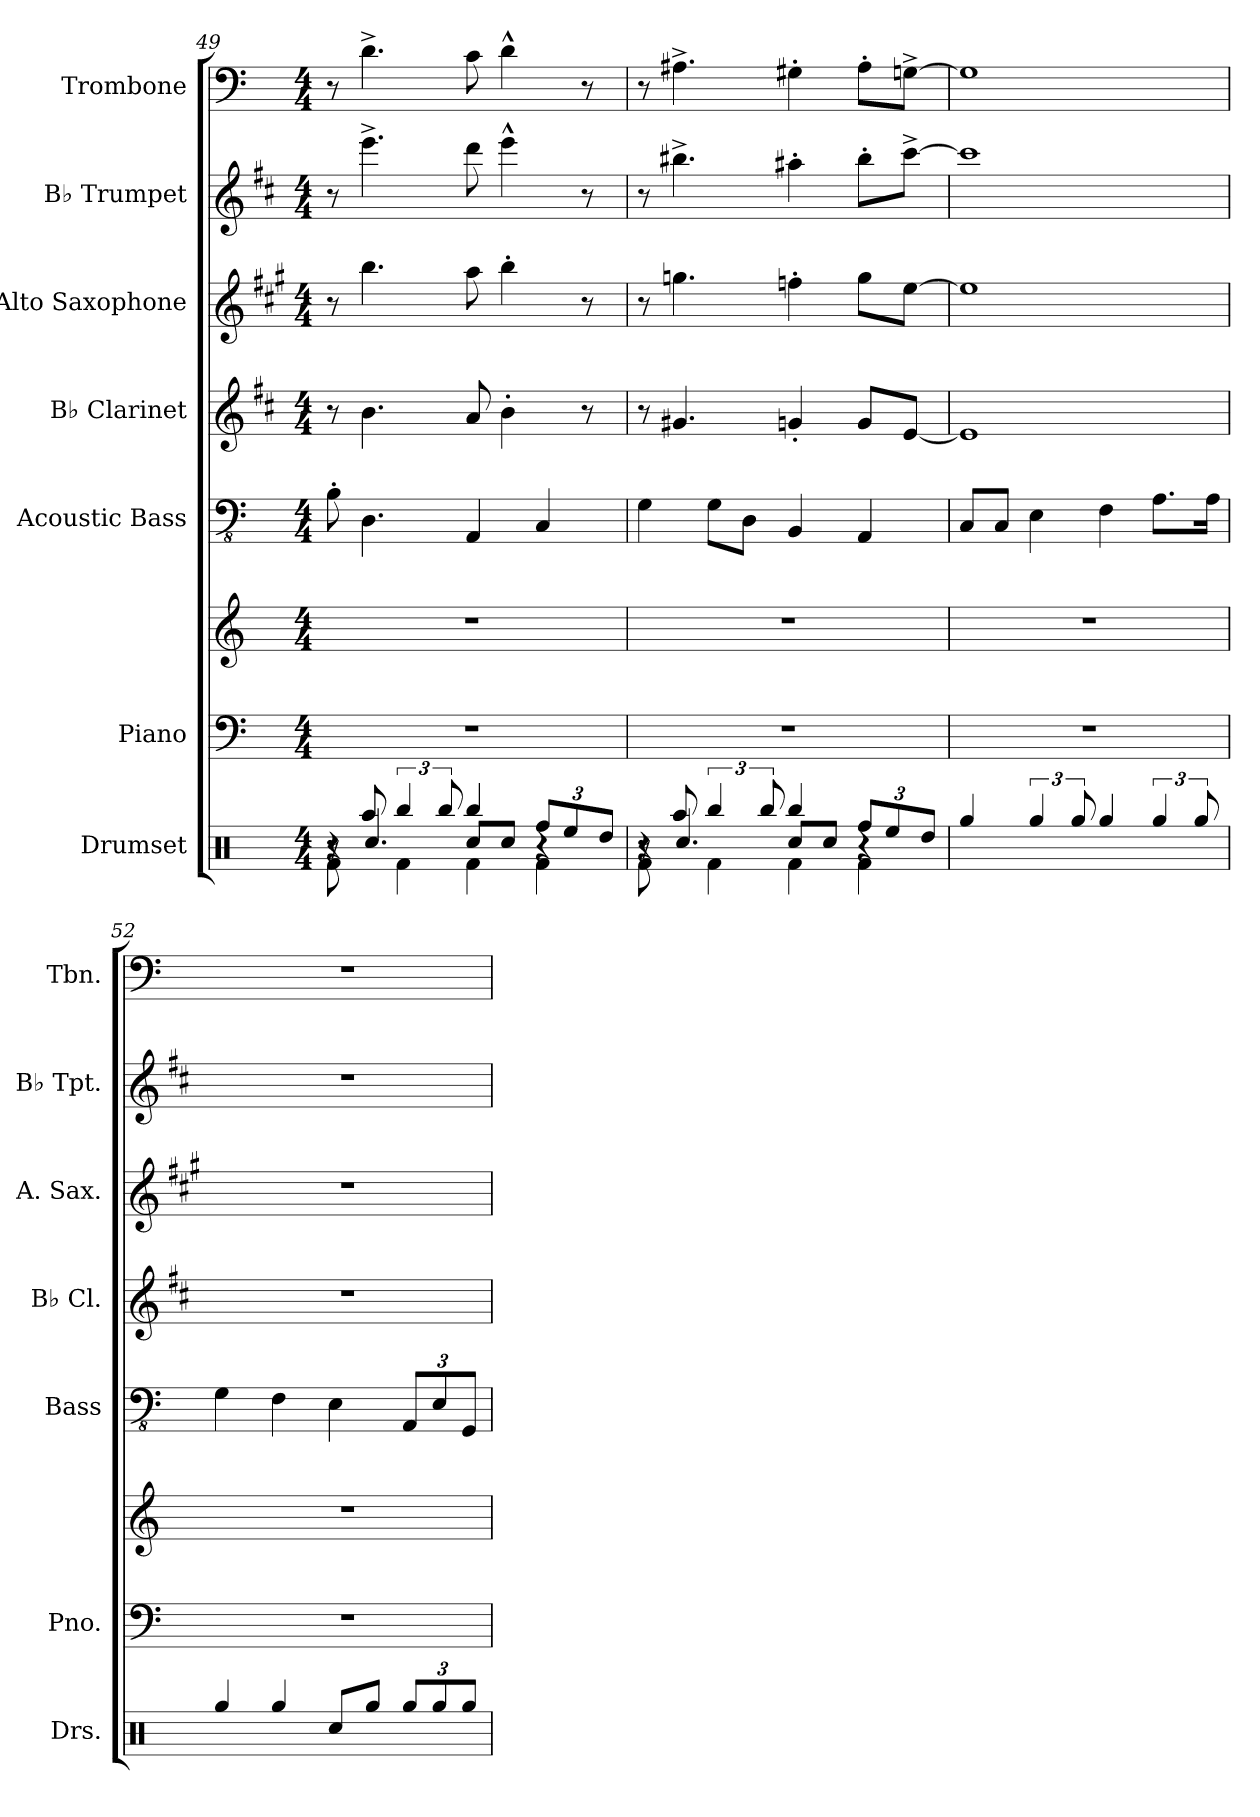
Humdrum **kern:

**kern	**kern	**kern	**kern	**kern	**kern	**kern	**kern
*part7	*part6	*part6	*part5	*part4	*part3	*part2	*part1
*staff8	*staff7	*staff6	*staff5	*staff4	*staff3	*staff2	*staff1
*I"Drumset	*I"Piano	*	*I"Acoustic Bass	*I"B♭ Clarinet	*I"Alto Saxophone	*I"B♭ Trumpet	*I"Trombone
*I'Drs.	*I'Pno.	*	*I'Bass	*I'B♭ Cl.	*I'A. Sax.	*I'B♭ Tpt.	*I'Tbn.
*clefX	*clefF4	*clefG2	*clefFv4	*clefG2	*clefG2	*clefG2	*clefF4
*	*	*	*	*ITrd1c2	*ITrd5c9	*ITrd1c2	*
*k[]	*k[]	*k[]	*k[]	*k[]	*k[]	*k[]	*k[]
*M4/4	*M4/4	*M4/4	*M4/4	*M4/4	*M4/4	*M4/4	*M4/4
=49	=49	=49	=49	=49	=49	=49	=49
*^	*	*	*	*	*	*	*
*	*^	*	*	*	*	*	*	*
8r	8Rf\	4r	1r	1r	8BB'\	8r	8r	8r	8r
8Raa/	4.Rcc/	.	.	.	4.DD\	4.a\	4.dd\	4.ddd^\	4.d^\
6Rbb/	.	4Rf\	.	.	.	.	.	.	.
12Rbb/	.	.	.	.	.	.	.	.	.
4Rbb/	8Rcc/L	4Rf\	.	.	4AAA/	8g/	8cc\	8ccc\	8c\
.	8Rcc/J	.	.	.	.	4a'\	4dd'\	4ddd^^\	4d^^\
*Xbrackettup	*	*	*	*	*	*	*	*	*
12Rff/L	4r	4Rf\	.	.	4CC/	.	.	.	.
12Ree/	.	.	.	.	.	.	.	.	.
.	.	.	.	.	.	8r	8r	8r	8r
12Rdd/J	.	.	.	.	.	.	.	.	.
!!LO:PB:g=z
=50	=50	=50	=50	=50	=50	=50	=50	=50	=50
8r	8Rf\	4r	1r	1r	4GG\	8r	8r	8r	8r
8Raa/	4.Rcc/	.	.	.	.	4.f#X/	4.b-X\	4.aa#X^\	4.A#X^\
*brackettup	*	*	*	*	*	*	*	*	*
6Rbb/	.	4Rf\	.	.	8GG\L	.	.	.	.
.	.	.	.	.	8DD\J	.	.	.	.
12Rbb/	.	.	.	.	.	.	.	.	.
4Rbb/	8Rcc/L	4Rf\	.	.	4BBB/	4fn'/	4a-X'\	4gg#X'\	4G#X'\
.	8Rcc/J	.	.	.	.	.	.	.	.
*Xbrackettup	*	*	*	*	*	*	*	*	*
12Rff/L	4r	4Rf\	.	.	4AAA/	8f/L	8b-\L	8aa#'\L	8A#'\L
12Ree/	.	.	.	.	.	.	.	.	.
.	.	.	.	.	.	[8d/J	[8g\J	[8bb^\J	[8Gn^\J
12Rdd/J	.	.	.	.	.	.	.	.	.
*v	*v	*v	*	*	*	*	*	*	*
=51	=51	=51	=51	=51	=51	=51	=51
4Rgg/	1r	1r	8CC/L	1d]	1g]	1bb]	1G]
.	.	.	8CC/J	.	.	.	.
*brackettup	*	*	*	*	*	*	*
6Rgg/	.	.	4EE\	.	.	.	.
12Rgg/	.	.	.	.	.	.	.
4Rgg/	.	.	4FF\	.	.	.	.
6Rgg/	.	.	8.AA\L	.	.	.	.
12Rgg/	.	.	.	.	.	.	.
.	.	.	16AA\Jk	.	.	.	.
=52	=52	=52	=52	=52	=52	=52	=52
4Rgg/	1r	1r	4GG\	1r	1r	1r	1r
4Rgg/	.	.	4FF\	.	.	.	.
8Rcc/L	.	.	4EE\	.	.	.	.
8Rgg/J	.	.	.	.	.	.	.
*Xbrackettup	*	*	*Xbrackettup	*	*	*	*
12Rgg/L	.	.	12AAA/L	.	.	.	.
12Rgg/	.	.	12EE/	.	.	.	.
12Rgg/J	.	.	12GGG/J	.	.	.	.
=	=	=	=	=	=	=	=
*-	*-	*-	*-	*-	*-	*-	*-
